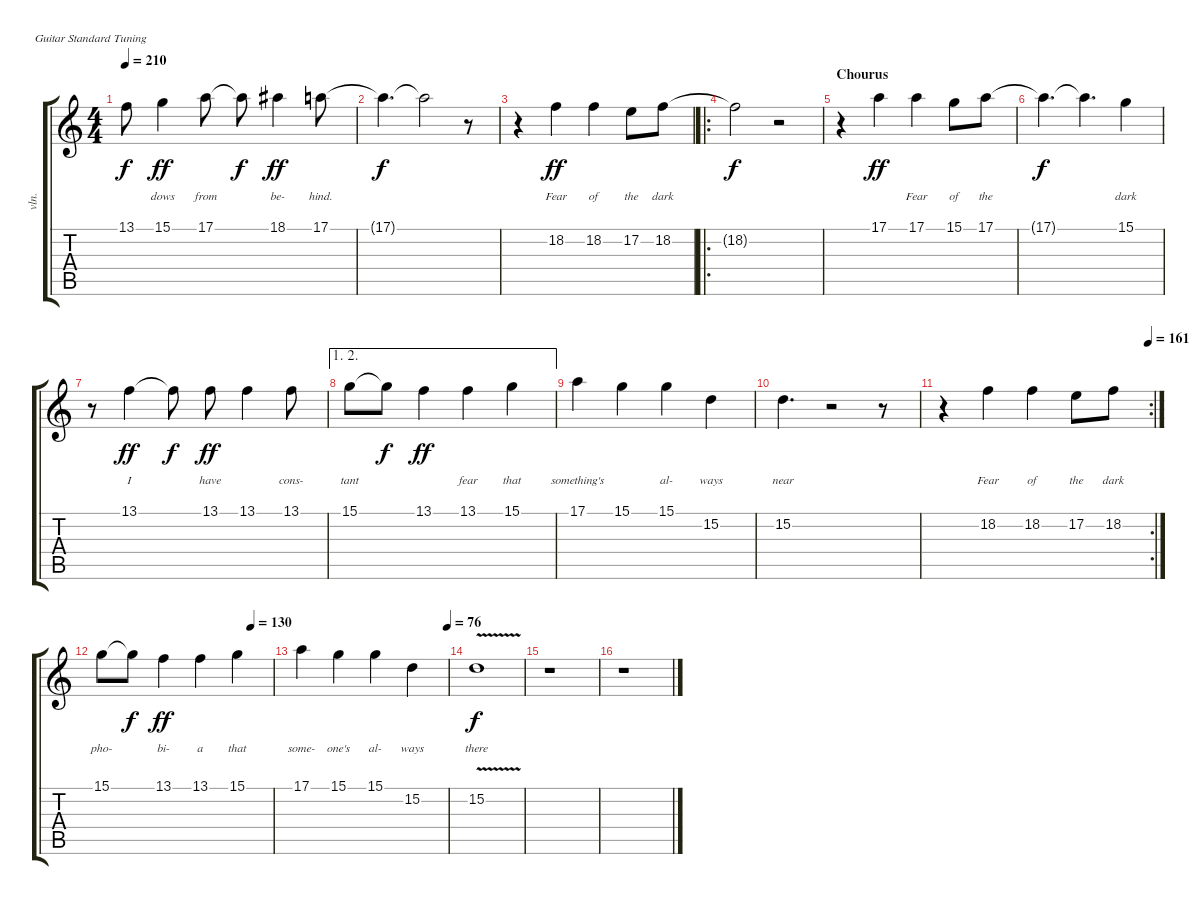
\defaultSystemsLayout 4
\bracketExtendMode groupsimilarinstruments
\otherSystemsTrackNameOrientation horizontal
\track ("Bruce Dickinson" "vln.") {instrument violin}
\staff {score tabs}
\tuning (E4 B3 G3 D3 A2 E2)
\ts (4 4)
\tempo 210
\clef g2
\ks c
13.1{t}.8{dy f beam Down} 15.1.4{lyrics (0 "") lyrics (1 "") lyrics (2 "dows") lyrics (3 "") lyrics (4 "") dy ff beam Down} 17.1.8{lyrics (0 "") lyrics (1 "") lyrics (2 "from") lyrics (3 "") lyrics (4 "") beam Down} 17.1{t}.8{dy f beam Down} 18.1{acc #}.4{lyrics (0 "") lyrics (1 "") lyrics (2 "be-") lyrics (3 "") lyrics (4 "") dy ff beam Down} 17.1.8{lyrics (0 "") lyrics (1 "") lyrics (2 "hind.") lyrics (3 "") lyrics (4 "") beam Down} |
17.1{t}.4{d dy f beam Down} 17.1{t}.2{beam Down} r.8{beam Down} |
r.4{beam Down} 18.2.4{lyrics (0 "") lyrics (1 "") lyrics (2 "Fear") lyrics (3 "") lyrics (4 "") dy ff beam Down} 18.2.4{lyrics (0 "") lyrics (1 "") lyrics (2 "of") lyrics (3 "") lyrics (4 "") beam Down} 17.2.8{lyrics (0 "") lyrics (1 "") lyrics (2 "the") lyrics (3 "") lyrics (4 "") beam Down} 18.2.8{lyrics (0 "") lyrics (1 "") lyrics (2 "dark") lyrics (3 "") lyrics (4 "") beam Down} |
\ro
18.2{t}.2{dy f beam Down} r.2{beam Down} |
\section ("" "Chourus")
r.4{beam Down} 17.1.4{lyrics (0 "") lyrics (1 "") lyrics (2 " ") lyrics (3 "") lyrics (4 "") dy ff beam Down} 17.1.4{lyrics (0 "") lyrics (1 "") lyrics (2 "Fear") lyrics (3 "") lyrics (4 "") beam Down} 15.1.8{lyrics (0 "") lyrics (1 "") lyrics (2 "of") lyrics (3 "") lyrics (4 "") beam Down} 17.1.8{lyrics (0 "") lyrics (1 "") lyrics (2 "the") lyrics (3 "") lyrics (4 "") beam Down} |
17.1{t}.4{d dy f beam Down} 17.1{t}.4{d beam Down} 15.1.4{lyrics (0 "") lyrics (1 "") lyrics (2 "dark") lyrics (3 "") lyrics (4 "") beam Down} |
r.8{beam Down} 13.1.4{lyrics (0 "") lyrics (1 "") lyrics (2 "I") lyrics (3 "") lyrics (4 "") dy ff beam Down} 13.1{t}.8{dy f beam Down} 13.1.8{lyrics (0 "") lyrics (1 "") lyrics (2 "have") lyrics (3 "") lyrics (4 "") dy ff beam Down} 13.1.4{lyrics (0 "") lyrics (1 "") lyrics (2 " ") lyrics (3 "") lyrics (4 "") beam Down} 13.1.8{lyrics (0 "") lyrics (1 "") lyrics (2 "cons-") lyrics (3 "") lyrics (4 "") beam Down} |
\ae (1 2)
15.1.8{lyrics (0 "") lyrics (1 "") lyrics (2 "tant") lyrics (3 "") lyrics (4 "") beam Down} 15.1{t}.8{dy f beam Down} 13.1.4{lyrics (0 "") lyrics (1 "") lyrics (2 " ") lyrics (3 "") lyrics (4 "") dy ff beam Down} 13.1.4{lyrics (0 "") lyrics (1 "") lyrics (2 "fear") lyrics (3 "") lyrics (4 "") beam Down} 15.1.4{lyrics (0 "") lyrics (1 "") lyrics (2 "that") lyrics (3 "") lyrics (4 "") beam Down} |
17.1.4{lyrics (0 "") lyrics (1 "") lyrics (2 "something's") lyrics (3 "") lyrics (4 "") beam Down} 15.1.4{lyrics (0 "") lyrics (1 "") lyrics (2 " ") lyrics (3 "") lyrics (4 "") beam Down} 15.1.4{lyrics (0 "") lyrics (1 "") lyrics (2 "al-") lyrics (3 "") lyrics (4 "") beam Down} 15.2.4{lyrics (0 "") lyrics (1 "") lyrics (2 "ways") lyrics (3 "") lyrics (4 "") beam Down} |
15.2.4{d lyrics (0 "") lyrics (1 "") lyrics (2 "near") lyrics (3 "") lyrics (4 "") beam Down} r.2{beam Down} r.8{beam Down} |
\rc 2
\tempo (161 1)
r.4{beam Down} 18.2.4{lyrics (0 "") lyrics (1 "") lyrics (2 "Fear") lyrics (3 "") lyrics (4 "") beam Down} 18.2.4{lyrics (0 "") lyrics (1 "") lyrics (2 "of") lyrics (3 "") lyrics (4 "") beam Down} 17.2.8{lyrics (0 "") lyrics (1 "") lyrics (2 "the") lyrics (3 "") lyrics (4 "") beam Down} 18.2.8{lyrics (0 "") lyrics (1 "") lyrics (2 "dark") lyrics (3 "") lyrics (4 "") beam Down} |
\tempo (130 0.8749)
15.1.8{lyrics (0 "") lyrics (1 "") lyrics (2 "pho-") lyrics (3 "") lyrics (4 "") beam Down} 15.1{t}.8{dy f beam Down} 13.1.4{lyrics (0 "") lyrics (1 "") lyrics (2 "bi-") lyrics (3 "") lyrics (4 "") dy ff beam Down} 13.1.4{lyrics (0 "") lyrics (1 "") lyrics (2 "a") lyrics (3 "") lyrics (4 "") beam Down} 15.1.4{lyrics (0 "") lyrics (1 "") lyrics (2 "that") lyrics (3 "") lyrics (4 "") beam Down} |
\tempo (76 1)
17.1.4{lyrics (0 "") lyrics (1 "") lyrics (2 "some-") lyrics (3 "") lyrics (4 "") beam Down} 15.1.4{lyrics (0 "") lyrics (1 "") lyrics (2 "one's") lyrics (3 "") lyrics (4 "") beam Down} 15.1.4{lyrics (0 "") lyrics (1 "") lyrics (2 "al-") lyrics (3 "") lyrics (4 "") beam Down} 15.2.4{lyrics (0 "") lyrics (1 "") lyrics (2 "ways") lyrics (3 "") lyrics (4 "") beam Down} |
15.2{v}.1{lyrics (0 "") lyrics (1 "") lyrics (2 "there") lyrics (3 "") lyrics (4 "") dy f beam Down} |
r.1{beam Down} |
r.1{beam Down}
